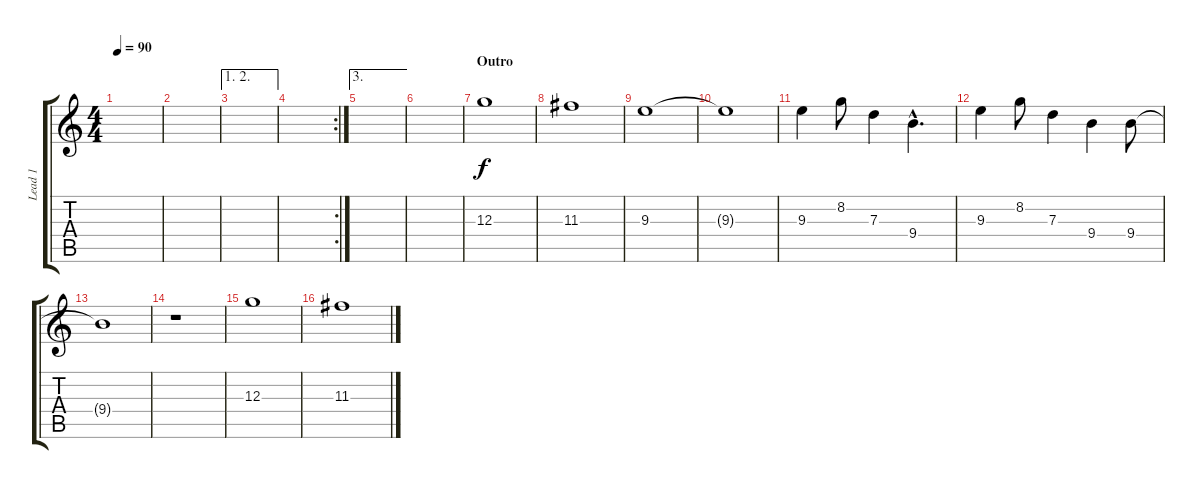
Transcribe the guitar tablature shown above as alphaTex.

\track ("Lead 1" "Lead 1") {instrument electricguitarclean}
\staff {score tabs}
\tuning (E4 B3 G3 D3 A2 E2) {hide}
\ts (4 4)
\tempo 90
\clef g2
\ks c
|
|
\ae (1 2)
|
\rc 2
|
\ae 3
|
|
\section ("" "Outro")
12.3.1 |
11.3.1 |
9.3.1 |
9.3{t}.1 |
9.3.4 8.2.8 7.3.4 9.4{hac}.4{d} |
9.3.4 8.2.8 7.3.4 9.4.4 9.4.8 |
9.4{t}.1 |
r.1 |
12.3.1 |
11.3.1
